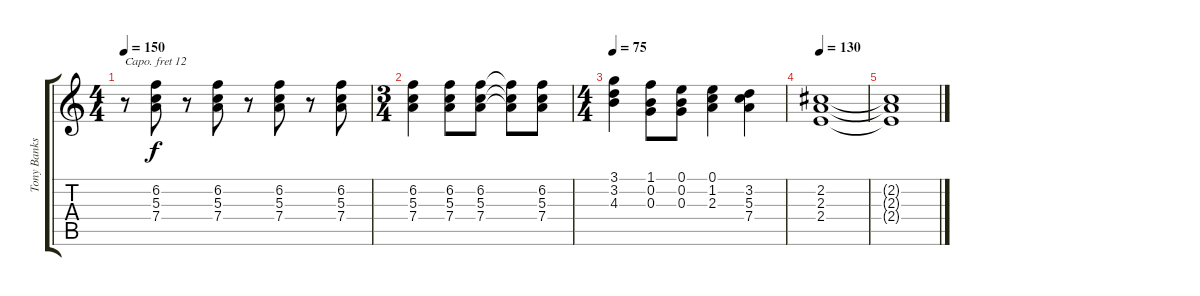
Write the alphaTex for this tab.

\track ("Tony Banks [Right Hand]" "Tony Banks") {instrument accordion}
\staff {score tabs}
\capo 12
\tuning (E4 B3 G3 D3 A2 E2) {hide}
\ts (4 4)
\tempo 150
\clef g2
\ks c
r.8{dy f} (6.2 5.3 7.4).8 r.8 (6.2 5.3 7.4).8 r.8 (6.2 5.3 7.4).8 r.8 (6.2 5.3 7.4).8 |
\ts (3 4)
(6.2 5.3 7.4).4 (6.2 5.3 7.4).8 (6.2 5.3 7.4).8 (6.2{t} 5.3{t} 7.4{t}).8 (6.2 5.3 7.4).8 |
\ts (4 4)
\tempo 75
(3.1 3.2 4.3).4 (1.1 0.2 0.3).8 (0.1 0.2 0.3).8 (0.1 1.2 2.3).4 (3.2 5.3 7.4).4 |
\tempo 130
(2.2 2.3 2.4).1 |
(2.2{t} 2.3{t} 2.4{t}).1
